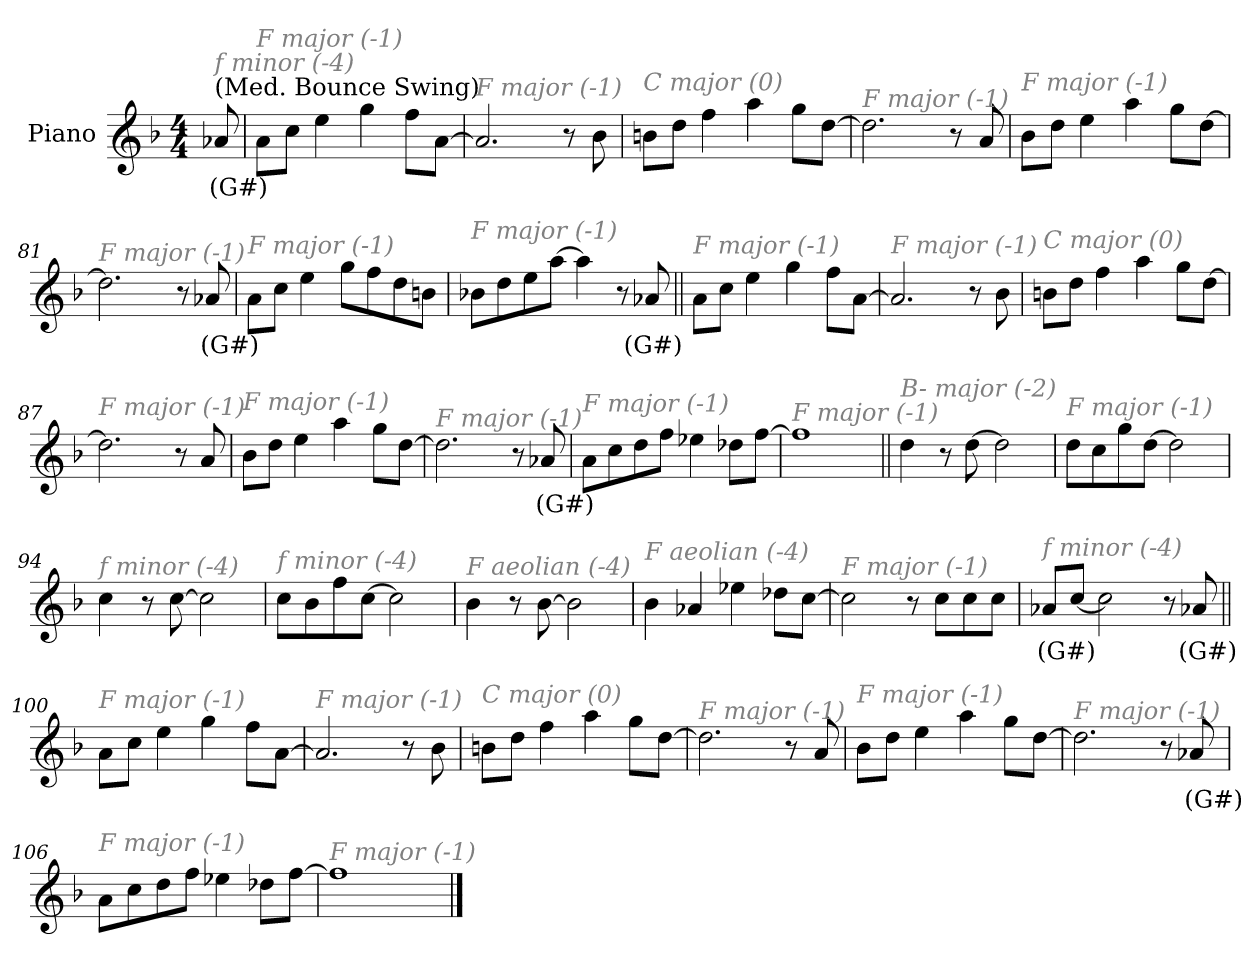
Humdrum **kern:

**kern	**text
*part1	*part1
*staff1	*staff1
*I"Piano	*
*I'Pno.	*
*clefG2	*
*k[b-]	*
*M4/4	*
*MM140	*
=1	=1
!LO:TX:a:t=(Med. Bounce Swing)	!
!LO:TX:i:color=#808080:t=f minor (-4)	!
8a-Xi/	(G#)
=76	=76
!LO:TX:i:color=#808080:t=F major (-1)	!
8a\L	.
8cc\J	.
4ee\	.
4gg\	.
8ff\L	.
[8a\J	.
=77	=77
!LO:TX:i:color=#808080:t=F major (-1)	!
2.a/]	.
8r	.
8b-\	.
=78	=78
!LO:TX:i:color=#808080:t=C major (0)	!
8bn\L	.
8dd\J	.
4ff\	.
4aa\	.
8gg\L	.
[8dd\J	.
=79	=79
!LO:TX:i:color=#808080:t=F major (-1)	!
2.dd\]	.
8r	.
8a/	.
!!LO:LB:g=z
=80	=80
!LO:TX:i:color=#808080:t=F major (-1)	!
8b-\L	.
8dd\J	.
4ee\	.
4aa\	.
8gg\L	.
[8dd\J	.
=81	=81
!LO:TX:i:color=#808080:t=F major (-1)	!
2.dd\]	.
8r	.
8a-Xi/	(G#)
=82	=82
!LO:TX:i:color=#808080:t=F major (-1)	!
8a\L	.
8cc\J	.
4ee\	.
8gg\L	.
8ff\	.
8dd\	.
8bn\J	.
=83	=83
!LO:TX:i:color=#808080:t=F major (-1)	!
8b-X\L	.
8dd\	.
8ee\	.
[8aa\J	.
4aa\]	.
8r	.
8a-Xi/	(G#)
!!LO:LB:g=z
=84||	=84||
!LO:TX:i:color=#808080:t=F major (-1)	!
8a\L	.
8cc\J	.
4ee\	.
4gg\	.
8ff\L	.
[8a\J	.
=85	=85
!LO:TX:i:color=#808080:t=F major (-1)	!
2.a/]	.
8r	.
8b-\	.
=86	=86
!LO:TX:i:color=#808080:t=C major (0)	!
8bn\L	.
8dd\J	.
4ff\	.
4aa\	.
8gg\L	.
[8dd\J	.
=87	=87
!LO:TX:i:color=#808080:t=F major (-1)	!
2.dd\]	.
8r	.
8a/	.
!!LO:LB:g=z
=88	=88
!LO:TX:i:color=#808080:t=F major (-1)	!
8b-\L	.
8dd\J	.
4ee\	.
4aa\	.
8gg\L	.
[8dd\J	.
=89	=89
!LO:TX:i:color=#808080:t=F major (-1)	!
2.dd\]	.
8r	.
8a-Xi/	(G#)
=90	=90
!LO:TX:i:color=#808080:t=F major (-1)	!
8a\L	.
8cc\	.
8dd\	.
8ff\J	.
4ee-X\	.
8dd-X\L	.
[8ff\J	.
=91	=91
!LO:TX:i:color=#808080:t=F major (-1)	!
1ff]	.
!!LO:LB:g=z
=92||	=92||
!LO:TX:i:color=#808080:t=B- major (-2)	!
4dd\	.
8r	.
[8dd\	.
2dd\]	.
=93	=93
!LO:TX:i:color=#808080:t=F major (-1)	!
8dd\L	.
8cc\	.
8gg\	.
[8dd\J	.
2dd\]	.
=94	=94
!LO:TX:i:color=#808080:t=f minor (-4)	!
4cc\	.
8r	.
[8cc\	.
2cc\]	.
=95	=95
!LO:TX:i:color=#808080:t=f minor (-4)	!
8cc\L	.
8b-\	.
8ff\	.
[8cc\J	.
2cc\]	.
!!LO:LB:g=z
=96	=96
!LO:TX:i:color=#808080:t=F aeolian (-4)	!
4b-\	.
8r	.
[8b-\	.
2b-\]	.
=97	=97
!LO:TX:i:color=#808080:t=F aeolian (-4)	!
4b-\	.
4a-X/	.
4ee-X\	.
8dd-X\L	.
[8cc\J	.
=98	=98
!LO:TX:i:color=#808080:t=F major (-1)	!
2cc\]	.
8r	.
8cc\L	.
8cc\	.
8cc\J	.
=99	=99
!LO:TX:i:color=#808080:t=f minor (-4)	!
8a-Xi/L	(G#)
[8cc/J	.
2cc\]	.
8r	.
8a-Xi/	(G#)
!!LO:LB:g=z
=100||	=100||
!LO:TX:i:color=#808080:t=F major (-1)	!
8a\L	.
8cc\J	.
4ee\	.
4gg\	.
8ff\L	.
[8a\J	.
=101	=101
!LO:TX:i:color=#808080:t=F major (-1)	!
2.a/]	.
8r	.
8b-\	.
=102	=102
!LO:TX:i:color=#808080:t=C major (0)	!
8bn\L	.
8dd\J	.
4ff\	.
4aa\	.
8gg\L	.
[8dd\J	.
=103	=103
!LO:TX:i:color=#808080:t=F major (-1)	!
2.dd\]	.
8r	.
8a/	.
!!LO:LB:g=z
=104	=104
!LO:TX:i:color=#808080:t=F major (-1)	!
8b-\L	.
8dd\J	.
4ee\	.
4aa\	.
8gg\L	.
[8dd\J	.
=105	=105
!LO:TX:i:color=#808080:t=F major (-1)	!
2.dd\]	.
8r	.
8a-Xi/	(G#)
=106	=106
!LO:TX:i:color=#808080:t=F major (-1)	!
8a\L	.
8cc\	.
8dd\	.
8ff\J	.
4ee-X\	.
8dd-X\L	.
[8ff\J	.
=107	=107
!LO:TX:i:color=#808080:t=F major (-1)	!
1ff]	.
==	==
*-	*-
